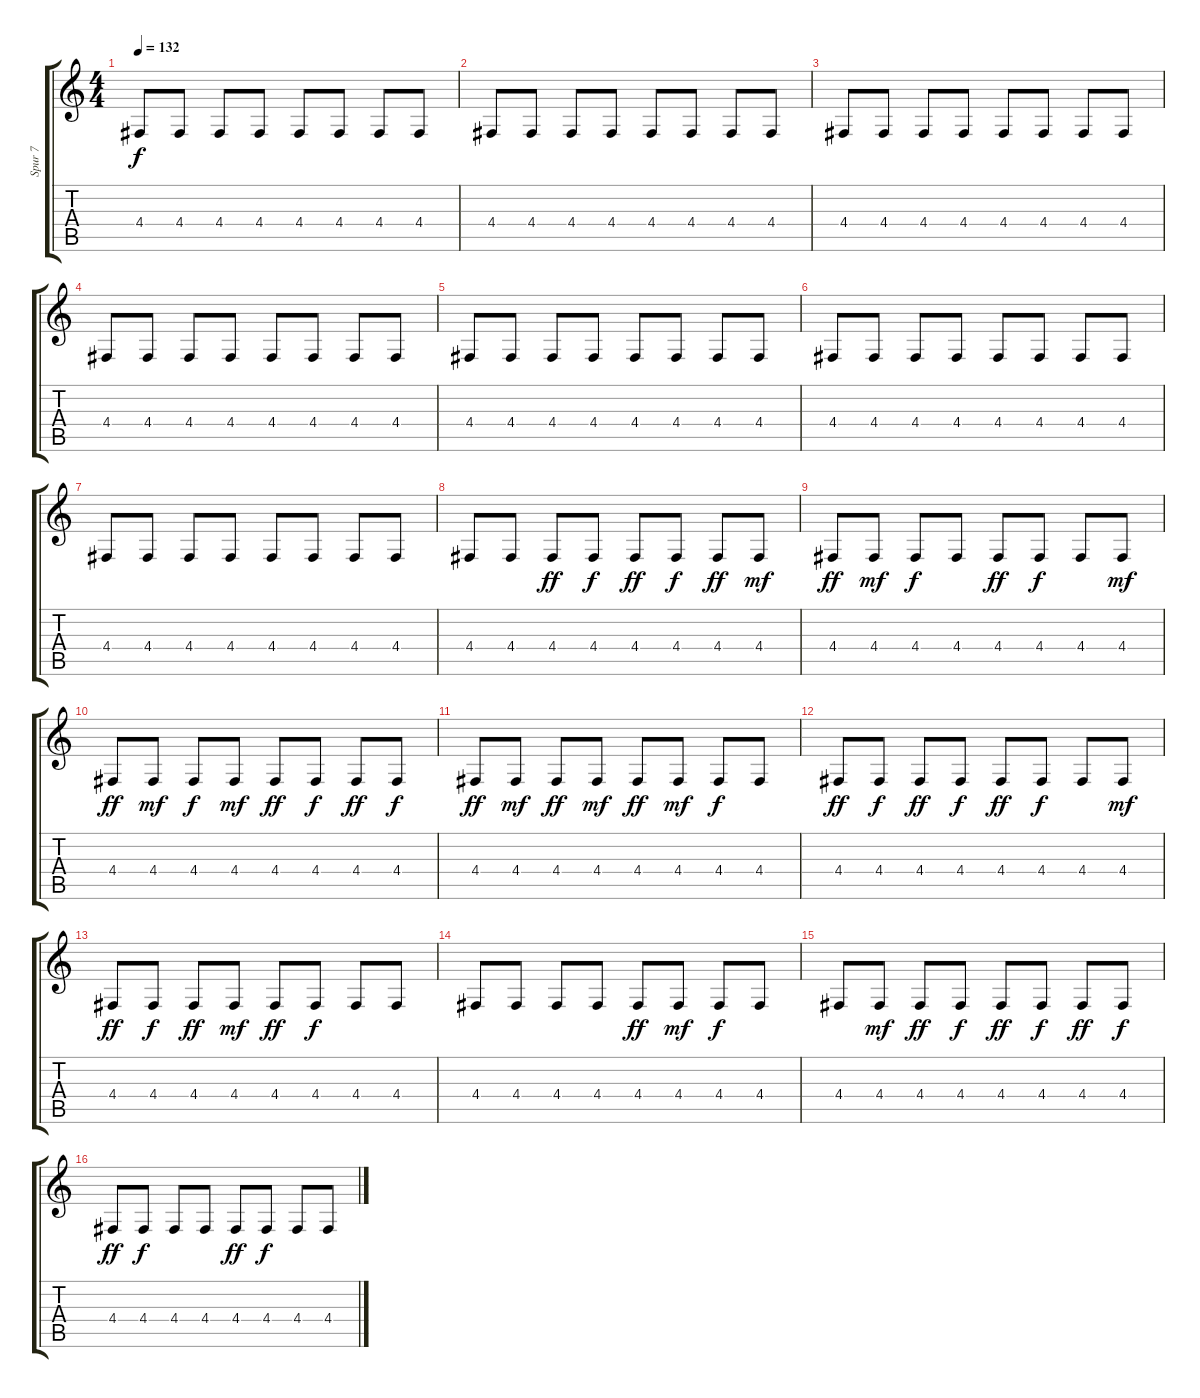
\track ("Spur 7" "Spur 7") {instrument celesta}
\staff {score tabs}
\tuning (E4 B3 G3 D3 A2 E2) {hide}
\ts (4 4)
\tempo 132
\clef g2
\ks c
4.4.8{dy f} 4.4.8 4.4.8 4.4.8 4.4.8 4.4.8 4.4.8 4.4.8 |
4.4.8 4.4.8 4.4.8 4.4.8 4.4.8 4.4.8 4.4.8 4.4.8 |
4.4.8 4.4.8 4.4.8 4.4.8 4.4.8 4.4.8 4.4.8 4.4.8 |
4.4.8 4.4.8 4.4.8 4.4.8 4.4.8 4.4.8 4.4.8 4.4.8 |
4.4.8 4.4.8 4.4.8 4.4.8 4.4.8 4.4.8 4.4.8 4.4.8 |
4.4.8 4.4.8 4.4.8 4.4.8 4.4.8 4.4.8 4.4.8 4.4.8 |
4.4.8 4.4.8 4.4.8 4.4.8 4.4.8 4.4.8 4.4.8 4.4.8 |
4.4.8 4.4.8 4.4.8{dy ff} 4.4.8{dy f} 4.4.8{dy ff} 4.4.8{dy f} 4.4.8{dy ff} 4.4.8{dy mf} |
4.4.8{dy ff} 4.4.8{dy mf} 4.4.8{dy f} 4.4.8 4.4.8{dy ff} 4.4.8{dy f} 4.4.8 4.4.8{dy mf} |
4.4.8{dy ff} 4.4.8{dy mf} 4.4.8{dy f} 4.4.8{dy mf} 4.4.8{dy ff} 4.4.8{dy f} 4.4.8{dy ff} 4.4.8{dy f} |
4.4.8{dy ff} 4.4.8{dy mf} 4.4.8{dy ff} 4.4.8{dy mf} 4.4.8{dy ff} 4.4.8{dy mf} 4.4.8{dy f} 4.4.8 |
4.4.8{dy ff} 4.4.8{dy f} 4.4.8{dy ff} 4.4.8{dy f} 4.4.8{dy ff} 4.4.8{dy f} 4.4.8 4.4.8{dy mf} |
4.4.8{dy ff} 4.4.8{dy f} 4.4.8{dy ff} 4.4.8{dy mf} 4.4.8{dy ff} 4.4.8{dy f} 4.4.8 4.4.8 |
4.4.8 4.4.8 4.4.8 4.4.8 4.4.8{dy ff} 4.4.8{dy mf} 4.4.8{dy f} 4.4.8 |
4.4.8 4.4.8{dy mf} 4.4.8{dy ff} 4.4.8{dy f} 4.4.8{dy ff} 4.4.8{dy f} 4.4.8{dy ff} 4.4.8{dy f} |
4.4.8{dy ff} 4.4.8{dy f} 4.4.8 4.4.8 4.4.8{dy ff} 4.4.8{dy f} 4.4.8 4.4.8
